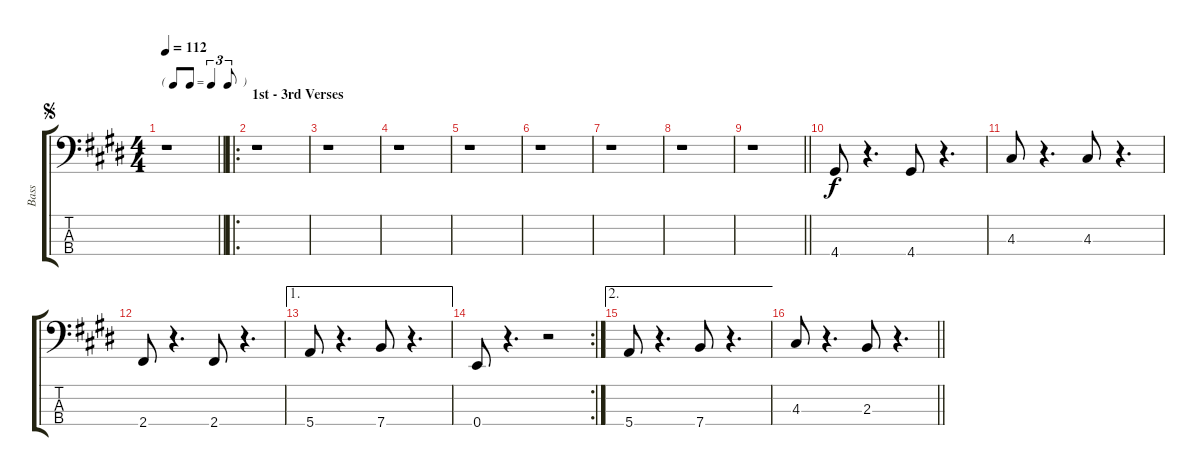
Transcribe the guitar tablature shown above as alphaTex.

\track ("Bass" "Bass") {instrument electricbassfinger}
\staff {score tabs}
\tuning (G2 D2 A1 E1) {hide}
\ts (4 4)
\tf triplet8th
\jump segno
\tempo 112
\clef f4
\barLineRight lightlight
\ks e
r.1{dy f instrument electricbassfinger} |
\ro
\section ("" "1st - 3rd Verses")
\ks c#minor
r.1 |
r.1 |
r.1 |
r.1 |
\ks e
r.1 |
\ks c#minor
r.1 |
r.1 |
\barLineRight lightlight
r.1 |
\ks e
4.4.8 r.4{d} 4.4.8 r.4{d} |
\ks c#minor
4.3.8 r.4{d} 4.3.8 r.4{d} |
2.4.8 r.4{d} 2.4.8 r.4{d} |
\ae 1
5.4.8 r.4{d} 7.4.8 r.4{d} |
\rc 2
0.4.8 r.4{d} r.2 |
\ae 2
\ks e
5.4.8 r.4{d} 7.4.8 r.4{d} |
\barLineRight lightlight
\ks c#minor
4.3.8 r.4{d} 2.3.8 r.4{d}
